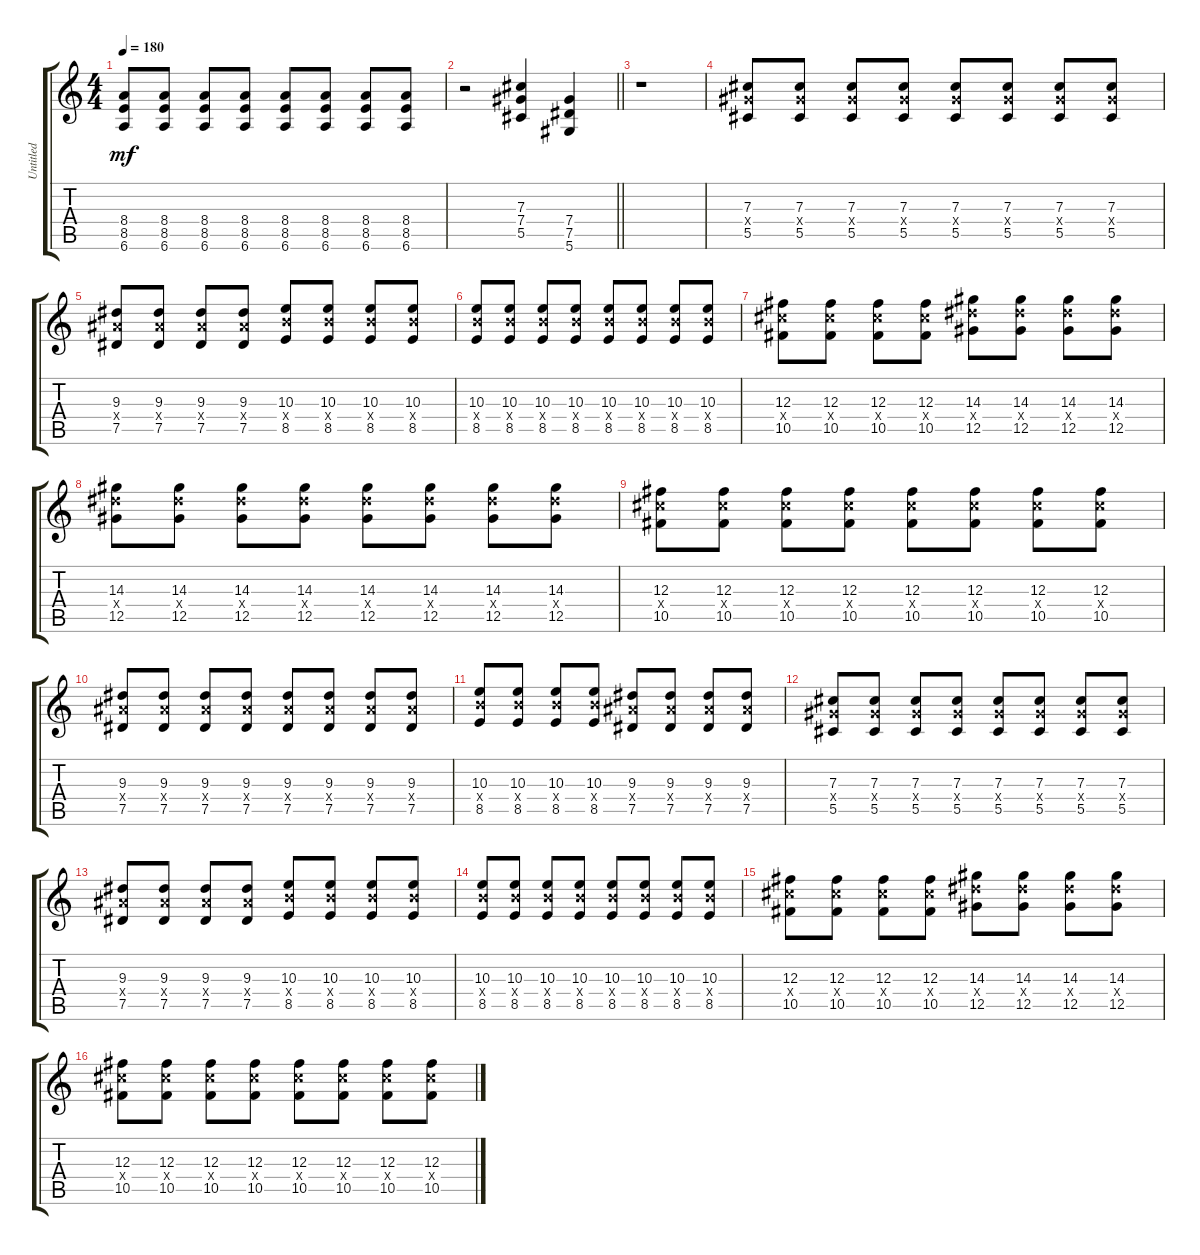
\track ("Untitled" "Untitled") {instrument overdrivenguitar}
\staff {score tabs}
\tuning (Eb4 Bb3 Gb3 Db3 Ab2 Eb2) {hide}
\ts (4 4)
\tempo 180
\clef g2
\ks c
(8.4 8.5 6.6).8{dy mf} (8.4 8.5 6.6).8 (8.4 8.5 6.6).8 (8.4 8.5 6.6).8 (8.4 8.5 6.6).8 (8.4 8.5 6.6).8 (8.4 8.5 6.6).8 (8.4 8.5 6.6).8 |
\barLineRight lightlight
r.2 (7.3 7.4 5.5).4 (7.4 7.5 5.6).4 |
r.1 |
(7.3 7.4{x} 5.5).8 (7.3 7.4{x} 5.5).8 (7.3 7.4{x} 5.5).8 (7.3 7.4{x} 5.5).8 (7.3 7.4{x} 5.5).8 (7.3 7.4{x} 5.5).8 (7.3 7.4{x} 5.5).8 (7.3 7.4{x} 5.5).8 |
(9.3 9.4{x} 7.5).8 (9.3 9.4{x} 7.5).8 (9.3 9.4{x} 7.5).8 (9.3 9.4{x} 7.5).8 (10.3 10.4{x} 8.5).8 (10.3 10.4{x} 8.5).8 (10.3 10.4{x} 8.5).8 (10.3 10.4{x} 8.5).8 |
(10.3 10.4{x} 8.5).8 (10.3 10.4{x} 8.5).8 (10.3 10.4{x} 8.5).8 (10.3 10.4{x} 8.5).8 (10.3 10.4{x} 8.5).8 (10.3 10.4{x} 8.5).8 (10.3 10.4{x} 8.5).8 (10.3 10.4{x} 8.5).8 |
(12.3 12.4{x} 10.5).8 (12.3 12.4{x} 10.5).8 (12.3 12.4{x} 10.5).8 (12.3 12.4{x} 10.5).8 (14.3 14.4{x} 12.5).8 (14.3 14.4{x} 12.5).8 (14.3 14.4{x} 12.5).8 (14.3 14.4{x} 12.5).8 |
(14.3 14.4{x} 12.5).8 (14.3 14.4{x} 12.5).8 (14.3 14.4{x} 12.5).8 (14.3 14.4{x} 12.5).8 (14.3 14.4{x} 12.5).8 (14.3 14.4{x} 12.5).8 (14.3 14.4{x} 12.5).8 (14.3 14.4{x} 12.5).8 |
(12.3 12.4{x} 10.5).8 (12.3 12.4{x} 10.5).8 (12.3 12.4{x} 10.5).8 (12.3 12.4{x} 10.5).8 (12.3 12.4{x} 10.5).8 (12.3 12.4{x} 10.5).8 (12.3 12.4{x} 10.5).8 (12.3 12.4{x} 10.5).8 |
(9.3 9.4{x} 7.5).8 (9.3 9.4{x} 7.5).8 (9.3 9.4{x} 7.5).8 (9.3 9.4{x} 7.5).8 (9.3 9.4{x} 7.5).8 (9.3 9.4{x} 7.5).8 (9.3 9.4{x} 7.5).8 (9.3 9.4{x} 7.5).8 |
(10.3 10.4{x} 8.5).8 (10.3 10.4{x} 8.5).8 (10.3 10.4{x} 8.5).8 (10.3 10.4{x} 8.5).8 (9.3 9.4{x} 7.5).8 (9.3 9.4{x} 7.5).8 (9.3 9.4{x} 7.5).8 (9.3 9.4{x} 7.5).8 |
(7.3 7.4{x} 5.5).8 (7.3 7.4{x} 5.5).8 (7.3 7.4{x} 5.5).8 (7.3 7.4{x} 5.5).8 (7.3 7.4{x} 5.5).8 (7.3 7.4{x} 5.5).8 (7.3 7.4{x} 5.5).8 (7.3 7.4{x} 5.5).8 |
(9.3 9.4{x} 7.5).8 (9.3 9.4{x} 7.5).8 (9.3 9.4{x} 7.5).8 (9.3 9.4{x} 7.5).8 (10.3 10.4{x} 8.5).8 (10.3 10.4{x} 8.5).8 (10.3 10.4{x} 8.5).8 (10.3 10.4{x} 8.5).8 |
(10.3 10.4{x} 8.5).8 (10.3 10.4{x} 8.5).8 (10.3 10.4{x} 8.5).8 (10.3 10.4{x} 8.5).8 (10.3 10.4{x} 8.5).8 (10.3 10.4{x} 8.5).8 (10.3 10.4{x} 8.5).8 (10.3 10.4{x} 8.5).8 |
(12.3 12.4{x} 10.5).8 (12.3 12.4{x} 10.5).8 (12.3 12.4{x} 10.5).8 (12.3 12.4{x} 10.5).8 (14.3 14.4{x} 12.5).8 (14.3 14.4{x} 12.5).8 (14.3 14.4{x} 12.5).8 (14.3 14.4{x} 12.5).8 |
(12.3 12.4{x} 10.5).8 (12.3 12.4{x} 10.5).8 (12.3 12.4{x} 10.5).8 (12.3 12.4{x} 10.5).8 (12.3 12.4{x} 10.5).8 (12.3 12.4{x} 10.5).8 (12.3 12.4{x} 10.5).8 (12.3 12.4{x} 10.5).8
